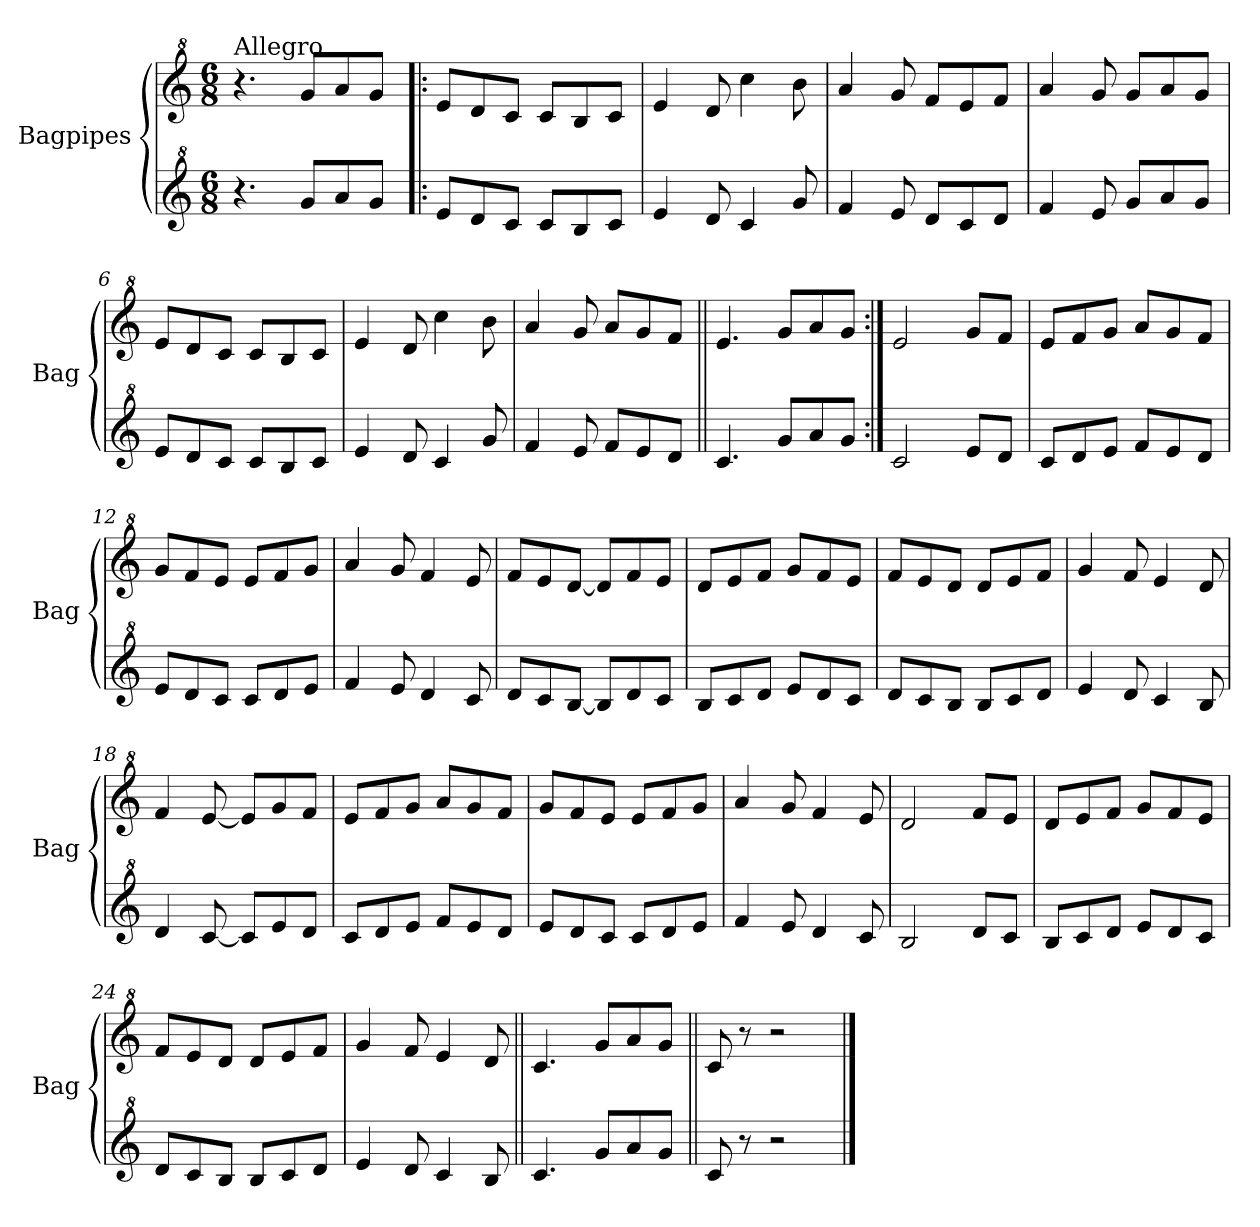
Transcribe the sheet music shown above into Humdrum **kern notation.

**kern	**kern
*part2	*part1
*staff2	*staff1
*I"Bagpipes	*I"Bagpipes
*I'Bag	*I'Bag
*clefG^2	*clefG^2
*	*k[]
*	*C:
*M6/8	*M6/8
=1	=1
!	!LO:TX:a:t=Allegro
4.r	4.r
8gg/L	8gg/L
8aa/	8aa/
8gg/J	8gg/J
=2!|:	=2!|:
8ee/L	8ee/L
8dd/	8dd/
8cc/J	8cc/J
8cc/L	8cc/L
8b/	8b/
8cc/J	8cc/J
=3	=3
4ee/	4ee/
8dd/	8dd/
4cc/	4ccc\
8gg/	8bb\
=4	=4
4ff/	4aa/
8ee/	8gg/
8dd/L	8ff/L
8cc/	8ee/
8dd/J	8ff/J
=5	=5
4ff/	4aa/
8ee/	8gg/
8gg/L	8gg/L
8aa/	8aa/
8gg/J	8gg/J
=6	=6
8ee/L	8ee/L
8dd/	8dd/
8cc/J	8cc/J
8cc/L	8cc/L
8b/	8b/
8cc/J	8cc/J
=7	=7
4ee/	4ee/
8dd/	8dd/
4cc/	4ccc\
8gg/	8bb\
=8	=8
4ff/	4aa/
8ee/	8gg/
8ff/L	8aa/L
8ee/	8gg/
8dd/J	8ff/J
!!LO:LB:g=z
=9||	=9||
4.cc/	4.ee/
8gg/L	8gg/L
8aa/	8aa/
8gg/J	8gg/J
=10:|!	=10:|!
2cc/	2ee/
8ee/L	8gg/L
8dd/J	8ff/J
=11	=11
8cc/L	8ee/L
8dd/	8ff/
8ee/J	8gg/J
8ff/L	8aa/L
8ee/	8gg/
8dd/J	8ff/J
=12	=12
8ee/L	8gg/L
8dd/	8ff/
8cc/J	8ee/J
8cc/L	8ee/L
8dd/	8ff/
8ee/J	8gg/J
=13	=13
4ff/	4aa/
8ee/	8gg/
4dd/	4ff/
8cc/	8ee/
=14	=14
8dd/L	8ff/L
8cc/	8ee/
[8b/J	[8dd/J
8b/L]	8dd/L]
8dd/	8ff/
8cc/J	8ee/J
=15	=15
8b/L	8dd/L
8cc/	8ee/
8dd/J	8ff/J
8ee/L	8gg/L
8dd/	8ff/
8cc/J	8ee/J
=16	=16
8dd/L	8ff/L
8cc/	8ee/
8b/J	8dd/J
8b/L	8dd/L
8cc/	8ee/
8dd/J	8ff/J
!!LO:LB:g=z
=17	=17
4ee/	4gg/
8dd/	8ff/
4cc/	4ee/
8b/	8dd/
=18	=18
4dd/	4ff/
[8cc/	[8ee/
8cc/L]	8ee/L]
8ee/	8gg/
8dd/J	8ff/J
=19	=19
8cc/L	8ee/L
8dd/	8ff/
8ee/J	8gg/J
8ff/L	8aa/L
8ee/	8gg/
8dd/J	8ff/J
=20	=20
8ee/L	8gg/L
8dd/	8ff/
8cc/J	8ee/J
8cc/L	8ee/L
8dd/	8ff/
8ee/J	8gg/J
=21	=21
4ff/	4aa/
8ee/	8gg/
4dd/	4ff/
8cc/	8ee/
=22	=22
2b/	2dd/
8dd/L	8ff/L
8cc/J	8ee/J
=23	=23
8b/L	8dd/L
8cc/	8ee/
8dd/J	8ff/J
8ee/L	8gg/L
8dd/	8ff/
8cc/J	8ee/J
=24	=24
8dd/L	8ff/L
8cc/	8ee/
8b/J	8dd/J
8b/L	8dd/L
8cc/	8ee/
8dd/J	8ff/J
!!LO:LB:g=z
=25	=25
4ee/	4gg/
8dd/	8ff/
4cc/	4ee/
8b/	8dd/
=26||	=26||
4.cc/	4.cc/
8gg/L	8gg/L
8aa/	8aa/
8gg/J	8gg/J
=27||	=27||
8cc/	8cc/
8r	8r
2r	2r
==	==
*-	*-
